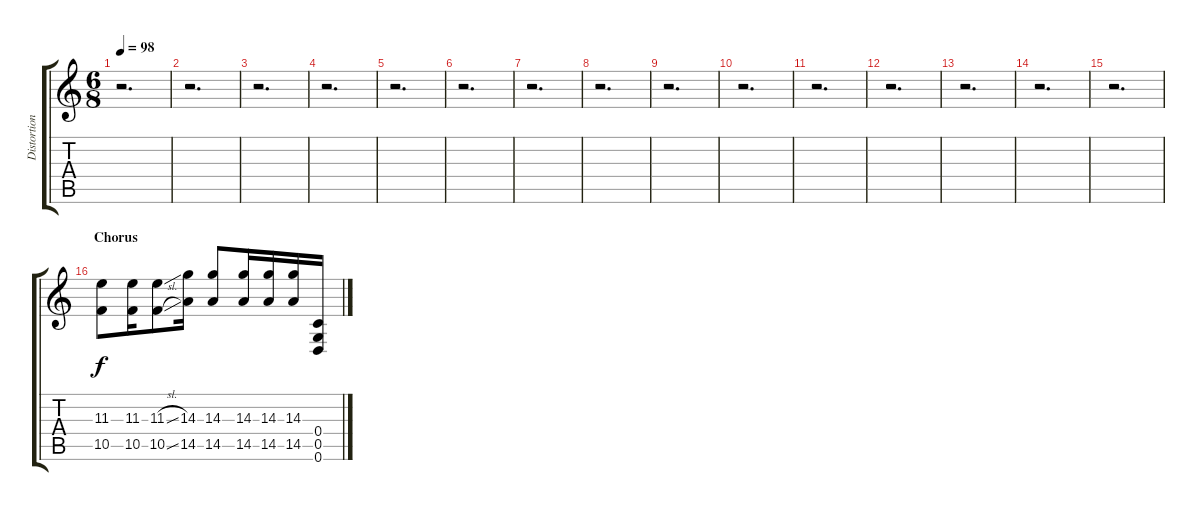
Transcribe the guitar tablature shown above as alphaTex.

\track ("Distortion 2" "Distortion") {instrument distortionguitar}
\staff {score tabs}
\tuning (D4 A3 F3 C3 G2 D2) {hide}
\ts (6 8)
\tempo 98
\clef g2
\ks c
r.2{d dy ppp} |
r.2{d} |
r.2{d} |
r.2{d} |
r.2{d} |
r.2{d} |
r.2{d} |
r.2{d} |
r.2{d} |
r.2{d} |
r.2{d} |
r.2{d} |
r.2{d} |
r.2{d} |
r.2{d volume 12} |
\section ("" "Chorus")
(11.3 10.5).8{dy f} (11.3 10.5).16 (11.3{sl} 10.5{sl}).8 (14.3 14.5).16 (14.3 14.5).8 (14.3 14.5).16 (14.3 14.5).16 (14.3 14.5).16 (0.4 0.5 0.6).16
